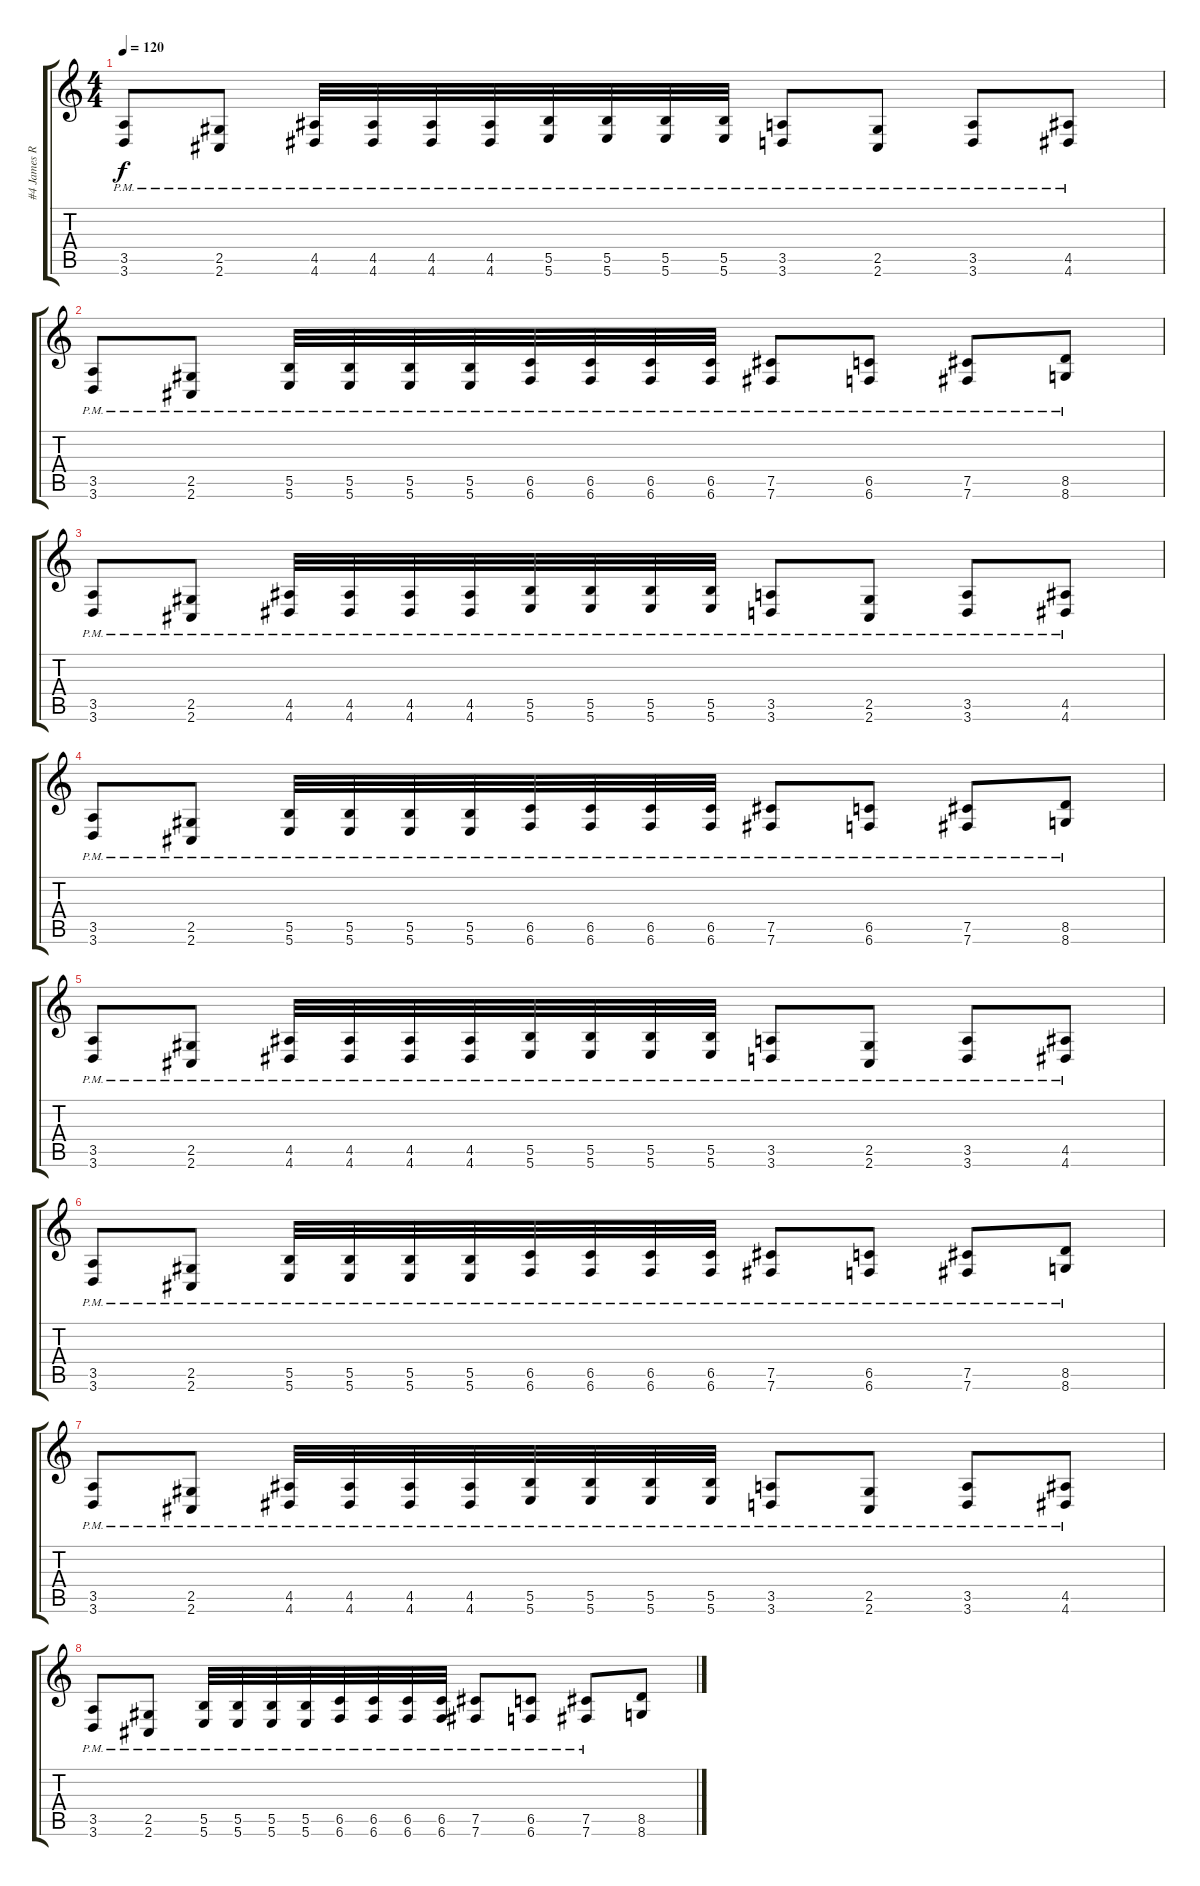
\track ("#4 James Root" "#4 James R") {instrument distortionguitar}
\staff {score tabs}
\tuning (Db4 Ab3 E3 B2 Gb2 B1) {hide}
\ts (4 4)
\tempo 120
\clef g2
\ks c
(3.5{pm} 3.6{pm}).8{dy f} (2.5{pm} 2.6{pm}).8 (4.5{pm} 4.6{pm}).32 (4.5{pm} 4.6{pm}).32 (4.5{pm} 4.6{pm}).32 (4.5{pm} 4.6{pm}).32 (5.5{pm} 5.6{pm}).32 (5.5{pm} 5.6{pm}).32 (5.5{pm} 5.6{pm}).32 (5.5{pm} 5.6{pm}).32 (3.5{pm} 3.6{pm}).8 (2.5{pm} 2.6{pm}).8 (3.5{pm} 3.6{pm}).8 (4.5{pm} 4.6{pm}).8 |
(3.5{pm} 3.6{pm}).8 (2.5{pm} 2.6{pm}).8 (5.5{pm} 5.6{pm}).32 (5.5{pm} 5.6{pm}).32 (5.5{pm} 5.6{pm}).32 (5.5{pm} 5.6{pm}).32 (6.5{pm} 6.6{pm}).32 (6.5{pm} 6.6{pm}).32 (6.5{pm} 6.6{pm}).32 (6.5{pm} 6.6{pm}).32 (7.5{pm} 7.6{pm}).8 (6.5{pm} 6.6{pm}).8 (7.5{pm} 7.6{pm}).8 (8.5{pm} 8.6{pm}).8 |
(3.5{pm} 3.6{pm}).8 (2.5{pm} 2.6{pm}).8 (4.5{pm} 4.6{pm}).32 (4.5{pm} 4.6{pm}).32 (4.5{pm} 4.6{pm}).32 (4.5{pm} 4.6{pm}).32 (5.5{pm} 5.6{pm}).32 (5.5{pm} 5.6{pm}).32 (5.5{pm} 5.6{pm}).32 (5.5{pm} 5.6{pm}).32 (3.5{pm} 3.6{pm}).8 (2.5{pm} 2.6{pm}).8 (3.5{pm} 3.6{pm}).8 (4.5{pm} 4.6{pm}).8 |
(3.5{pm} 3.6{pm}).8 (2.5{pm} 2.6{pm}).8 (5.5{pm} 5.6{pm}).32 (5.5{pm} 5.6{pm}).32 (5.5{pm} 5.6{pm}).32 (5.5{pm} 5.6{pm}).32 (6.5{pm} 6.6{pm}).32 (6.5{pm} 6.6{pm}).32 (6.5{pm} 6.6{pm}).32 (6.5{pm} 6.6{pm}).32 (7.5{pm} 7.6{pm}).8 (6.5{pm} 6.6{pm}).8 (7.5{pm} 7.6{pm}).8 (8.5{pm} 8.6{pm}).8 |
(3.5{pm} 3.6{pm}).8 (2.5{pm} 2.6{pm}).8 (4.5{pm} 4.6{pm}).32 (4.5{pm} 4.6{pm}).32 (4.5{pm} 4.6{pm}).32 (4.5{pm} 4.6{pm}).32 (5.5{pm} 5.6{pm}).32 (5.5{pm} 5.6{pm}).32 (5.5{pm} 5.6{pm}).32 (5.5{pm} 5.6{pm}).32 (3.5{pm} 3.6{pm}).8 (2.5{pm} 2.6{pm}).8 (3.5{pm} 3.6{pm}).8 (4.5{pm} 4.6{pm}).8 |
(3.5{pm} 3.6{pm}).8 (2.5{pm} 2.6{pm}).8 (5.5{pm} 5.6{pm}).32 (5.5{pm} 5.6{pm}).32 (5.5{pm} 5.6{pm}).32 (5.5{pm} 5.6{pm}).32 (6.5{pm} 6.6{pm}).32 (6.5{pm} 6.6{pm}).32 (6.5{pm} 6.6{pm}).32 (6.5{pm} 6.6{pm}).32 (7.5{pm} 7.6{pm}).8 (6.5{pm} 6.6{pm}).8 (7.5{pm} 7.6{pm}).8 (8.5{pm} 8.6{pm}).8 |
(3.5{pm} 3.6{pm}).8 (2.5{pm} 2.6{pm}).8 (4.5{pm} 4.6{pm}).32 (4.5{pm} 4.6{pm}).32 (4.5{pm} 4.6{pm}).32 (4.5{pm} 4.6{pm}).32 (5.5{pm} 5.6{pm}).32 (5.5{pm} 5.6{pm}).32 (5.5{pm} 5.6{pm}).32 (5.5{pm} 5.6{pm}).32 (3.5{pm} 3.6{pm}).8 (2.5{pm} 2.6{pm}).8 (3.5{pm} 3.6{pm}).8 (4.5{pm} 4.6{pm}).8 |
(3.5{pm} 3.6{pm}).8 (2.5{pm} 2.6{pm}).8 (5.5{pm} 5.6{pm}).32 (5.5{pm} 5.6{pm}).32 (5.5{pm} 5.6{pm}).32 (5.5{pm} 5.6{pm}).32 (6.5{pm} 6.6{pm}).32 (6.5{pm} 6.6{pm}).32 (6.5{pm} 6.6{pm}).32 (6.5{pm} 6.6{pm}).32 (7.5{pm} 7.6{pm}).8 (6.5{pm} 6.6{pm}).8 (7.5{pm} 7.6{pm}).8 (8.5 8.6).8
